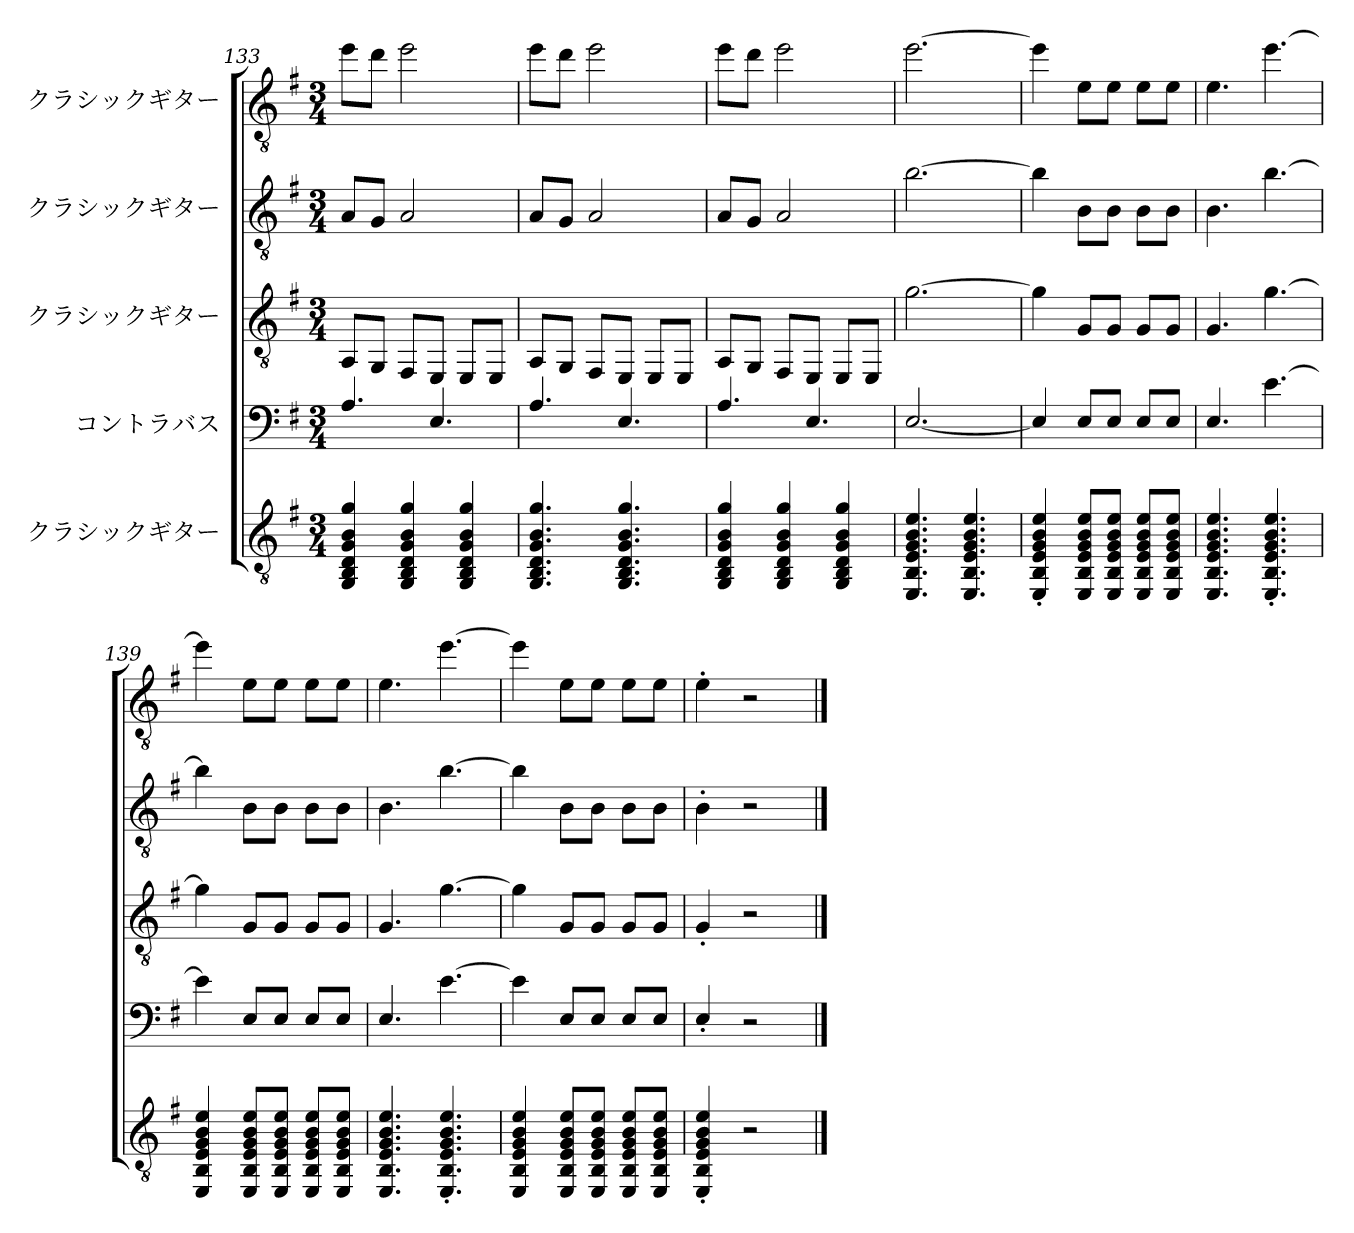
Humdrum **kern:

**kern	**kern	**kern	**kern	**kern
*part5	*part4	*part3	*part2	*part1
*staff5	*staff4	*staff3	*staff2	*staff1
*I"クラシックギター	*I"コントラバス	*I"クラシックギター	*I"クラシックギター	*I"クラシックギター
!!LO:LB:g=z
*clefGv2	*clefF4	*clefGv2	*clefGv2	*clefGv2
*	*ITrd7c12	*	*	*
*k[f#]	*k[f#]	*k[f#]	*k[f#]	*k[f#]
*M3/4	*M3/4	*M3/4	*M3/4	*M3/4
=133	=133	=133	=133	=133
4GG/ 4BB/ 4D/ 4G/ 4B/ 4g/	4.AA/	8AA/L	8A/L	8ee\L
.	.	8GG/J	8G/J	8dd\J
4GG/ 4BB/ 4D/ 4G/ 4B/ 4g/	.	8FF#/L	2A/	2ee\
.	4.EE/	8EE/J	.	.
4GG/ 4BB/ 4D/ 4G/ 4B/ 4g/	.	8EE/L	.	.
.	.	8EE/J	.	.
=134	=134	=134	=134	=134
4.GG/ 4.BB/ 4.D/ 4.G/ 4.B/ 4.g/	4.AA/	8AA/L	8A/L	8ee\L
.	.	8GG/J	8G/J	8dd\J
.	.	8FF#/L	2A/	2ee\
4.GG/ 4.BB/ 4.D/ 4.G/ 4.B/ 4.g/	4.EE/	8EE/J	.	.
.	.	8EE/L	.	.
.	.	8EE/J	.	.
=135	=135	=135	=135	=135
4GG/ 4BB/ 4D/ 4G/ 4B/ 4g/	4.AA/	8AA/L	8A/L	8ee\L
.	.	8GG/J	8G/J	8dd\J
4GG/ 4BB/ 4D/ 4G/ 4B/ 4g/	.	8FF#/L	2A/	2ee\
.	4.EE/	8EE/J	.	.
4GG/ 4BB/ 4D/ 4G/ 4B/ 4g/	.	8EE/L	.	.
.	.	8EE/J	.	.
=136	=136	=136	=136	=136
4.EE/ 4.BB/ 4.E/ 4.G/ 4.B/ 4.e/	[2.EE/	[2.g\	[2.b\	[2.ee\
4.EE/ 4.BB/ 4.E/ 4.G/ 4.B/ 4.e/	.	.	.	.
=137	=137	=137	=137	=137
4EE/' 4BB/' 4E/' 4G/' 4B/' 4e/'	4EE/]	4g\]	4b\]	4ee\]
8EE/ 8BB/ 8E/ 8G/ 8B/ 8e/L	8EE/L	8G/L	8B\L	8e\L
8EE/ 8BB/ 8E/ 8G/ 8B/ 8e/J	8EE/J	8G/J	8B\J	8e\J
8EE/ 8BB/ 8E/ 8G/ 8B/ 8e/L	8EE/L	8G/L	8B\L	8e\L
8EE/ 8BB/ 8E/ 8G/ 8B/ 8e/J	8EE/J	8G/J	8B\J	8e\J
=138	=138	=138	=138	=138
4.EE/ 4.BB/ 4.E/ 4.G/ 4.B/ 4.e/	4.EE/	4.G/	4.B\	4.e\
4.EE/' 4.BB/' 4.E/' 4.G/' 4.B/' 4.e/'	[4.E\	[4.g\	[4.b\	[4.ee\
!!LO:LB:g=z
=139	=139	=139	=139	=139
4EE/ 4BB/ 4E/ 4G/ 4B/ 4e/	4E\]	4g\]	4b\]	4ee\]
8EE/ 8BB/ 8E/ 8G/ 8B/ 8e/L	8EE/L	8G/L	8B\L	8e\L
8EE/ 8BB/ 8E/ 8G/ 8B/ 8e/J	8EE/J	8G/J	8B\J	8e\J
8EE/ 8BB/ 8E/ 8G/ 8B/ 8e/L	8EE/L	8G/L	8B\L	8e\L
8EE/ 8BB/ 8E/ 8G/ 8B/ 8e/J	8EE/J	8G/J	8B\J	8e\J
=140	=140	=140	=140	=140
4.EE/ 4.BB/ 4.E/ 4.G/ 4.B/ 4.e/	4.EE/	4.G/	4.B\	4.e\
4.EE/' 4.BB/' 4.E/' 4.G/' 4.B/' 4.e/'	[4.E\	[4.g\	[4.b\	[4.ee\
=141	=141	=141	=141	=141
4EE/ 4BB/ 4E/ 4G/ 4B/ 4e/	4E\]	4g\]	4b\]	4ee\]
8EE/ 8BB/ 8E/ 8G/ 8B/ 8e/L	8EE/L	8G/L	8B\L	8e\L
8EE/ 8BB/ 8E/ 8G/ 8B/ 8e/J	8EE/J	8G/J	8B\J	8e\J
8EE/ 8BB/ 8E/ 8G/ 8B/ 8e/L	8EE/L	8G/L	8B\L	8e\L
8EE/ 8BB/ 8E/ 8G/ 8B/ 8e/J	8EE/J	8G/J	8B\J	8e\J
=142	=142	=142	=142	=142
4EE/' 4BB/' 4E/' 4G/' 4B/' 4e/'	4EE'/	4G'/	4B'\	4e'\
2r	2r	2r	2r	2r
==	==	==	==	==
*-	*-	*-	*-	*-
